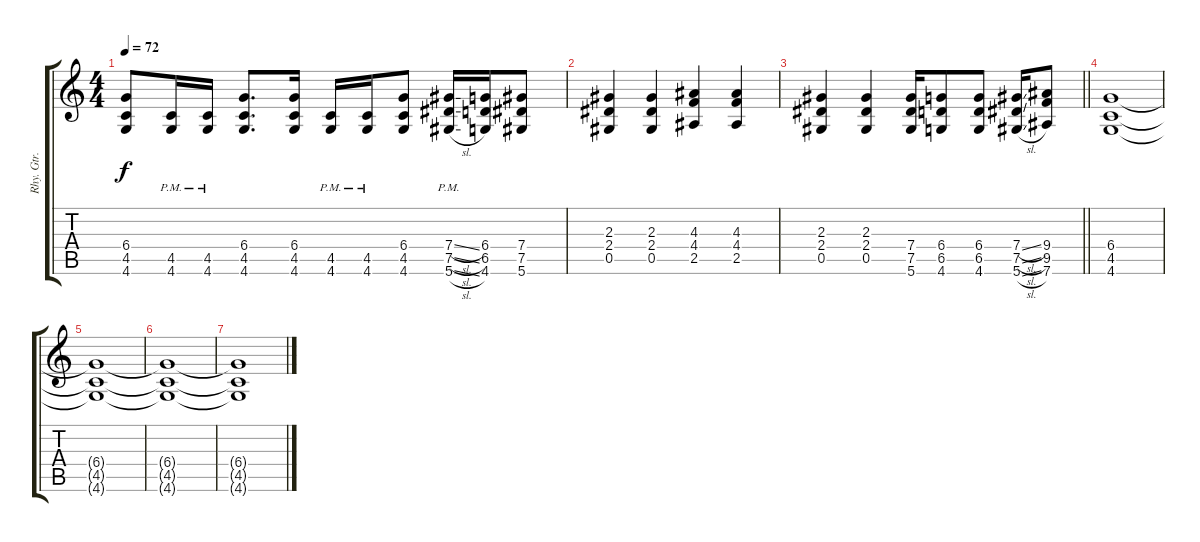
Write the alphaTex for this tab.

\track ("Rhy. Gtr. 2" "Rhy. Gtr. ") {instrument distortionguitar}
\staff {score tabs}
\tuning (Eb4 Bb3 Gb3 Db3 Ab2 Eb2) {hide}
\ts (4 4)
\tempo 72
\clef g2
\ks c
(6.4 4.5 4.6).8{dy f} (4.5{pm} 4.6{pm}).16 (4.5{pm} 4.6{pm}).16 (6.4 4.5 4.6).8{d} (6.4 4.5 4.6).16 (4.5{pm} 4.6{pm}).16 (4.5{pm} 4.6{pm}).16 (6.4 4.5 4.6).8 (7.4{sl} 7.5{sl pm} 5.6{sl pm}).16 (6.4 6.5 4.6).16 (7.4 7.5 5.6).8 |
(2.3 2.4 0.5).4 (2.3 2.4 0.5).4 (4.3 4.4 2.5).4 (4.3 4.4 2.5).4 |
\barLineRight lightlight
(2.3 2.4 0.5).4 (2.3 2.4 0.5).4 (7.4 7.5 5.6).16 (6.4 6.5 4.6).8 (6.4 6.5 4.6).8 (7.4{sl} 7.5{sl} 5.6{sl}).16 (9.4 9.5 7.6).8 |
(6.4 4.5 4.6).1 |
(6.4{t} 4.5{t} 4.6{t}).1 |
(6.4{t} 4.5{t} 4.6{t}).1 |
(6.4{t} 4.5{t} 4.6{t}).1
